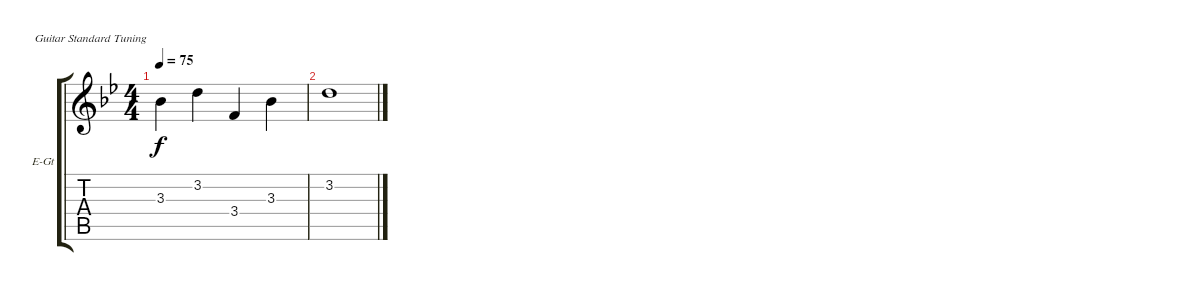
\bracketExtendMode groupsimilarinstruments
\firstSystemTrackNameOrientation horizontal
\otherSystemsTrackNameOrientation horizontal
\track ("Track 5" "E-Gt") {instrument overdrivenguitar}
\staff {score tabs}
\tuning (E4 B3 G3 D3 A2 E2)
\ts (4 4)
\tempo 75
\clef g2
\ks bb
3.3.4{dy f} 3.2.4 3.4.4 3.3.4 |
3.2.1
